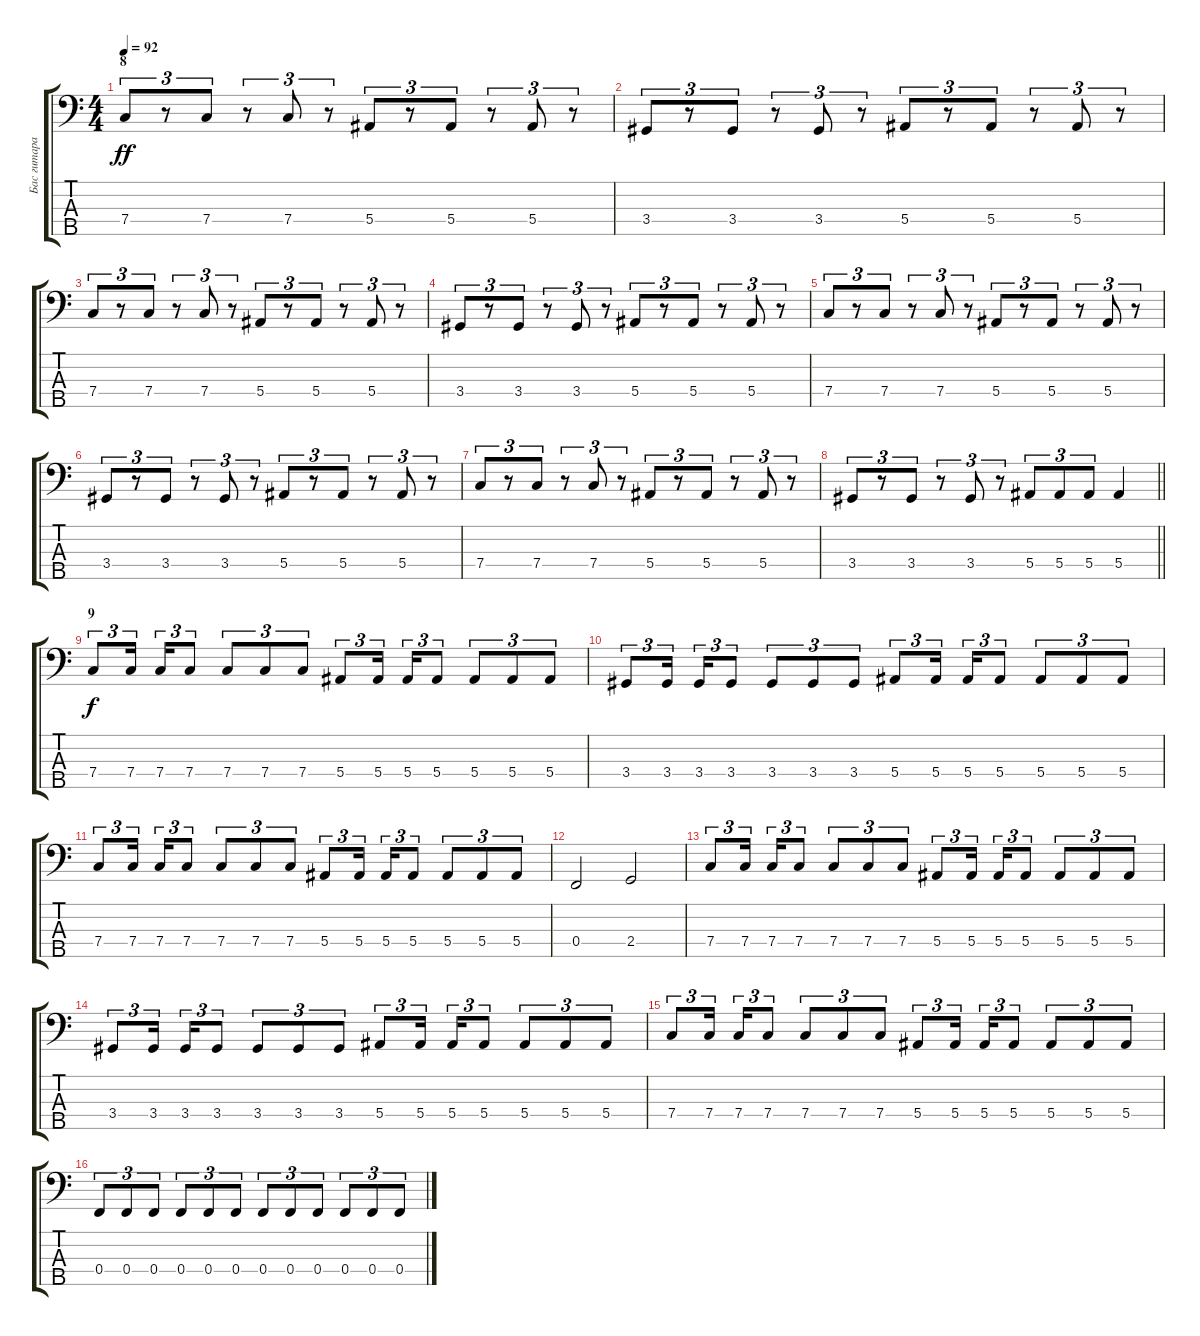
\track ("Бас гитара" "Бас гитара") {instrument electricbasspick}
\staff {score tabs}
\tuning (G2 Eb2 Bb1 F1 Bb0) {hide}
\ts (4 4)
\section ("" "8")
\tempo 92
\clef f4
\ks c
7.4.8{tu (3 2) dy ff} r.8{tu (3 2)} 7.4.8{tu (3 2)} r.8{tu (3 2)} 7.4.8{tu (3 2)} r.8{tu (3 2)} 5.4.8{tu (3 2)} r.8{tu (3 2)} 5.4.8{tu (3 2)} r.8{tu (3 2)} 5.4.8{tu (3 2)} r.8{tu (3 2)} |
3.4.8{tu (3 2)} r.8{tu (3 2)} 3.4.8{tu (3 2)} r.8{tu (3 2)} 3.4.8{tu (3 2)} r.8{tu (3 2)} 5.4.8{tu (3 2)} r.8{tu (3 2)} 5.4.8{tu (3 2)} r.8{tu (3 2)} 5.4.8{tu (3 2)} r.8{tu (3 2)} |
7.4.8{tu (3 2)} r.8{tu (3 2)} 7.4.8{tu (3 2)} r.8{tu (3 2)} 7.4.8{tu (3 2)} r.8{tu (3 2)} 5.4.8{tu (3 2)} r.8{tu (3 2)} 5.4.8{tu (3 2)} r.8{tu (3 2)} 5.4.8{tu (3 2)} r.8{tu (3 2)} |
3.4.8{tu (3 2)} r.8{tu (3 2)} 3.4.8{tu (3 2)} r.8{tu (3 2)} 3.4.8{tu (3 2)} r.8{tu (3 2)} 5.4.8{tu (3 2)} r.8{tu (3 2)} 5.4.8{tu (3 2)} r.8{tu (3 2)} 5.4.8{tu (3 2)} r.8{tu (3 2)} |
7.4.8{tu (3 2)} r.8{tu (3 2)} 7.4.8{tu (3 2)} r.8{tu (3 2)} 7.4.8{tu (3 2)} r.8{tu (3 2)} 5.4.8{tu (3 2)} r.8{tu (3 2)} 5.4.8{tu (3 2)} r.8{tu (3 2)} 5.4.8{tu (3 2)} r.8{tu (3 2)} |
3.4.8{tu (3 2)} r.8{tu (3 2)} 3.4.8{tu (3 2)} r.8{tu (3 2)} 3.4.8{tu (3 2)} r.8{tu (3 2)} 5.4.8{tu (3 2)} r.8{tu (3 2)} 5.4.8{tu (3 2)} r.8{tu (3 2)} 5.4.8{tu (3 2)} r.8{tu (3 2)} |
7.4.8{tu (3 2)} r.8{tu (3 2)} 7.4.8{tu (3 2)} r.8{tu (3 2)} 7.4.8{tu (3 2)} r.8{tu (3 2)} 5.4.8{tu (3 2)} r.8{tu (3 2)} 5.4.8{tu (3 2)} r.8{tu (3 2)} 5.4.8{tu (3 2)} r.8{tu (3 2)} |
\barLineRight lightlight
3.4.8{tu (3 2)} r.8{tu (3 2)} 3.4.8{tu (3 2)} r.8{tu (3 2)} 3.4.8{tu (3 2)} r.8{tu (3 2)} 5.4.8{tu (3 2)} 5.4.8{tu (3 2)} 5.4.8{tu (3 2)} 5.4.4 |
\section ("" "9")
7.4.8{tu (3 2) dy f} 7.4.16{tu (3 2) beam splitsecondary} 7.4.16{tu (3 2)} 7.4.8{tu (3 2)} 7.4.8{tu (3 2)} 7.4.8{tu (3 2)} 7.4.8{tu (3 2)} 5.4.8{tu (3 2)} 5.4.16{tu (3 2) beam splitsecondary} 5.4.16{tu (3 2)} 5.4.8{tu (3 2)} 5.4.8{tu (3 2)} 5.4.8{tu (3 2)} 5.4.8{tu (3 2)} |
3.4.8{tu (3 2)} 3.4.16{tu (3 2) beam splitsecondary} 3.4.16{tu (3 2)} 3.4.8{tu (3 2)} 3.4.8{tu (3 2)} 3.4.8{tu (3 2)} 3.4.8{tu (3 2)} 5.4.8{tu (3 2)} 5.4.16{tu (3 2) beam splitsecondary} 5.4.16{tu (3 2)} 5.4.8{tu (3 2)} 5.4.8{tu (3 2)} 5.4.8{tu (3 2)} 5.4.8{tu (3 2)} |
7.4.8{tu (3 2)} 7.4.16{tu (3 2) beam splitsecondary} 7.4.16{tu (3 2)} 7.4.8{tu (3 2)} 7.4.8{tu (3 2)} 7.4.8{tu (3 2)} 7.4.8{tu (3 2)} 5.4.8{tu (3 2)} 5.4.16{tu (3 2) beam splitsecondary} 5.4.16{tu (3 2)} 5.4.8{tu (3 2)} 5.4.8{tu (3 2)} 5.4.8{tu (3 2)} 5.4.8{tu (3 2)} |
0.4.2 2.4.2 |
7.4.8{tu (3 2)} 7.4.16{tu (3 2) beam splitsecondary} 7.4.16{tu (3 2)} 7.4.8{tu (3 2)} 7.4.8{tu (3 2)} 7.4.8{tu (3 2)} 7.4.8{tu (3 2)} 5.4.8{tu (3 2)} 5.4.16{tu (3 2) beam splitsecondary} 5.4.16{tu (3 2)} 5.4.8{tu (3 2)} 5.4.8{tu (3 2)} 5.4.8{tu (3 2)} 5.4.8{tu (3 2)} |
3.4.8{tu (3 2)} 3.4.16{tu (3 2) beam splitsecondary} 3.4.16{tu (3 2)} 3.4.8{tu (3 2)} 3.4.8{tu (3 2)} 3.4.8{tu (3 2)} 3.4.8{tu (3 2)} 5.4.8{tu (3 2)} 5.4.16{tu (3 2) beam splitsecondary} 5.4.16{tu (3 2)} 5.4.8{tu (3 2)} 5.4.8{tu (3 2)} 5.4.8{tu (3 2)} 5.4.8{tu (3 2)} |
7.4.8{tu (3 2)} 7.4.16{tu (3 2) beam splitsecondary} 7.4.16{tu (3 2)} 7.4.8{tu (3 2)} 7.4.8{tu (3 2)} 7.4.8{tu (3 2)} 7.4.8{tu (3 2)} 5.4.8{tu (3 2)} 5.4.16{tu (3 2) beam splitsecondary} 5.4.16{tu (3 2)} 5.4.8{tu (3 2)} 5.4.8{tu (3 2)} 5.4.8{tu (3 2)} 5.4.8{tu (3 2)} |
0.4.8{tu (3 2)} 0.4.8{tu (3 2)} 0.4.8{tu (3 2)} 0.4.8{tu (3 2)} 0.4.8{tu (3 2)} 0.4.8{tu (3 2)} 0.4.8{tu (3 2)} 0.4.8{tu (3 2)} 0.4.8{tu (3 2)} 0.4.8{tu (3 2)} 0.4.8{tu (3 2)} 0.4.8{tu (3 2)}
